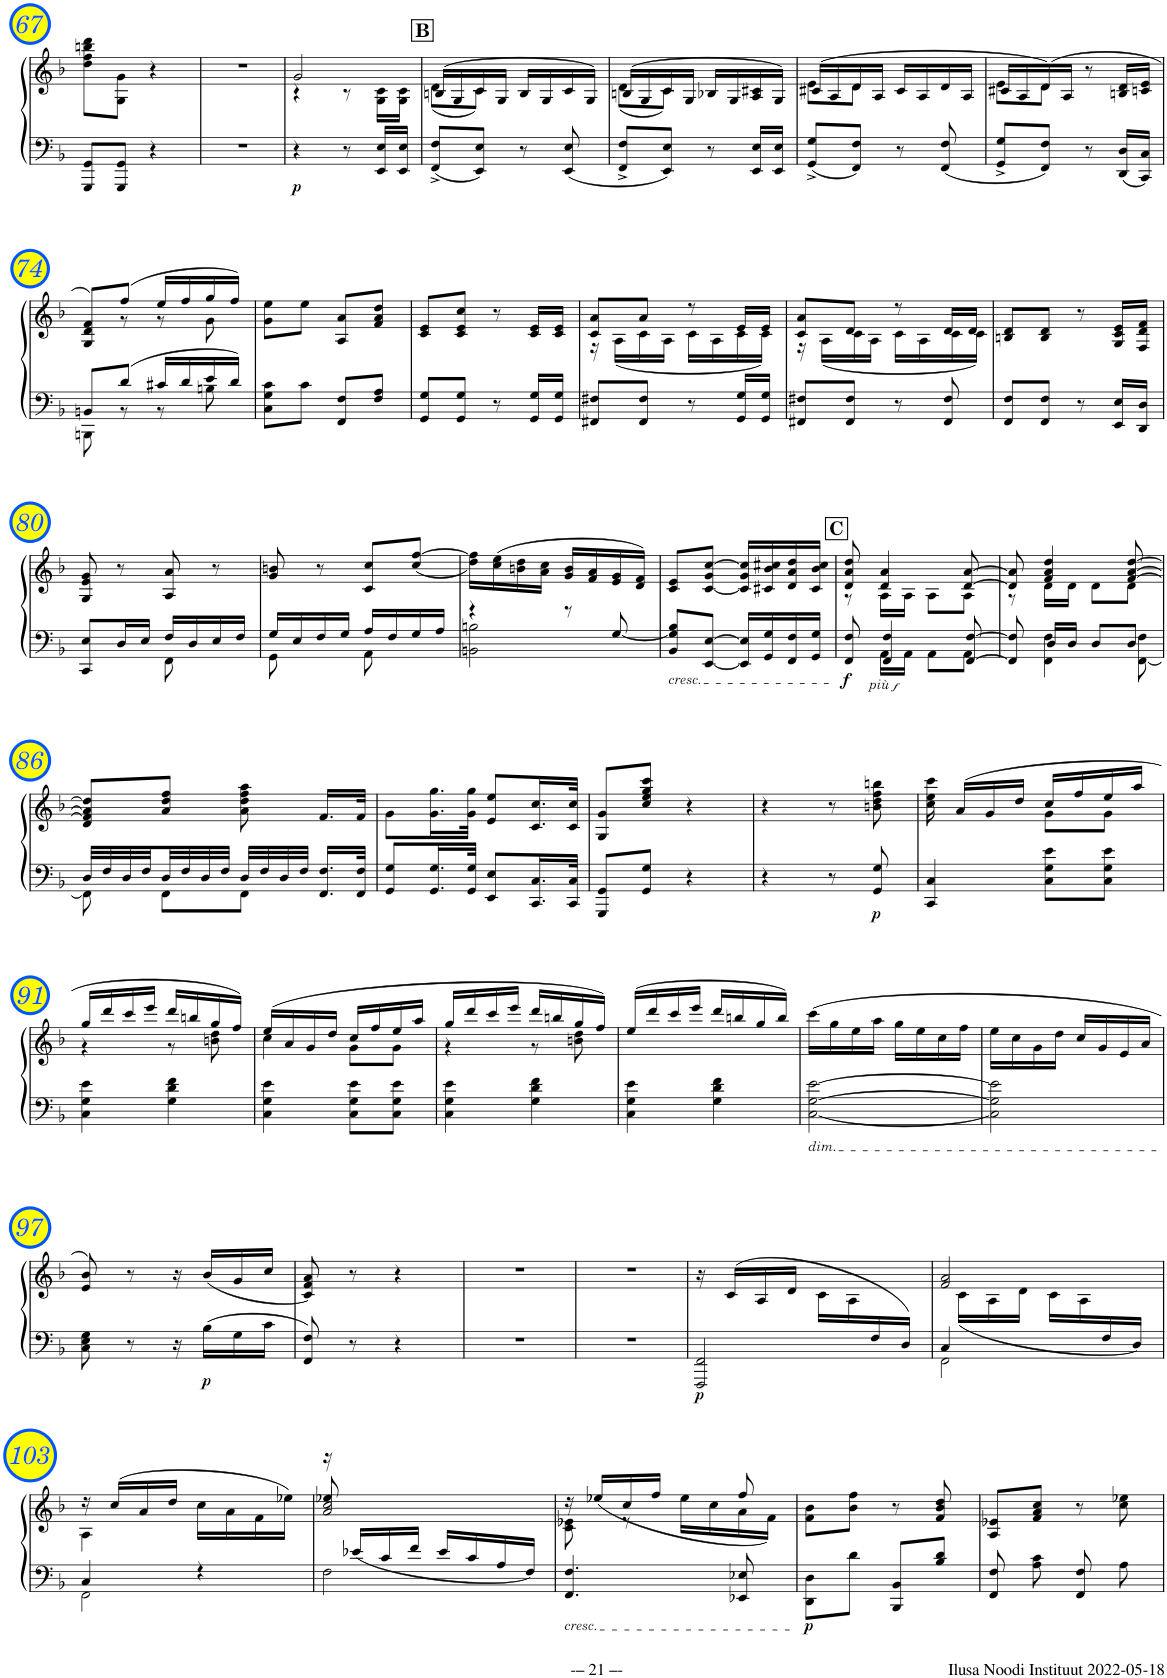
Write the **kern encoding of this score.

**kern	**kern	**dynam
*part1	*part1	*part1
*staff2	*staff1	*staff1/2
*I"Piano	*	*
*I'Pno	*	*
!!LO:PB:g=z
*clefF4	*clefG2	*
*k[b-]	*k[b-]	*
*M2/4	*M2/4	*
=67	=67	=67
8GGG/ 8GG/L	8dd\ 8ff\ 8bbn\ 8ddd\L	.
8GGG/ 8GG/J	8G\ 8g\J	.
4r	4r	.
=68	=68	=68
2r	2r	.
=69	=69	=69
*	*^	*
!	!	!	!LO:DY:b=2
4r	2g/	4r	p
8r	.	8r	.
16EE/ 16E/LL	.	16G\ 16c\LL	.
16EE/ 16E/JJ	.	16G\ 16c\JJ	.
!!LO:REH:place=s1:a:B:cj:fs=14:t=B	!!
=70	=70	=70	=70
8FF/^ 8F/^L	(16Bn/LL	(8d\L	.
.	16G/	.	.
8EE/ 8E/J	16c/	8c\J)	.
.	16G/JJ	.	.
8r	16B/LL	4ryy	.
.	16G/	.	.
8EE/ 8E/	16c/	.	.
.	16G/JJ)	.	.
=71	=71	=71	=71
8FF/^ 8F/^L	(16Bn/LL	(8d\L	.
.	16G/	.	.
8EE/ 8E/J	16c/	8c\J)	.
.	16G/JJ	.	.
8r	16B-X/LL	4ryy	.
.	16G/	.	.
16EE/ 16E/LL	16A/ 16c#X/	.	.
16EE/ 16E/JJ	16G/JJ)	.	.
=72	=72	=72	=72
8GG/^ 8G/^L	(16c#X/LL	8e\L	.
.	16A/	.	.
8FF/ 8F/J	16d/	8d\J	.
.	16A/JJ	.	.
8r	16c#/LL	4ryy	.
.	16A/	.	.
8FF/ 8F/	16d/	.	.
.	16A/JJ	.	.
=73	=73	=73	=73
8GG/^ 8G/^L	16c#X/LL	8e\L	.
.	16A/	.	.
8FF/ 8F/J	(>16d/)	8d\J	.
.	16A/JJ	.	.
8r	8r	4ryy	.
16DD/ 16D/LL	16Bn/ 16d/LL	.	.
16CC/ 16C/JJ	16cn/ 16e/JJ	.	.
!!LO:LB:g=z	!!
=74	=74	=74	=74
*^	*	*	*
8BBn/L	8BBBn\	8G/ 8d/ 8f/L)	8ryy	.
8d/J	8r	(8ff/J	8r	.
16c#X/LL	8r	16ee/LL	8r	.
16d/	.	16ff/	.	.
16e/	8Bn\	16gg/	8g\	.
16d/JJ	.	16ff/JJ)	.	.
*v	*v	*	*	*
*	*v	*v	*
=75	=75	=75
8C\ 8G\ 8c\L	8g\ 8ee\L	.
8c\J	8ee\J	.
8FF/ 8F/L	8A/ 8a/L	.
8F/ 8A/J	8f/ 8a/ 8dd/J	.
=76	=76	=76
8GG/ 8G/L	8c/ 8e/L	.
8GG/ 8G/J	8c/ 8e/ 8cc/J	.
8r	8r	.
16GG/ 16G/LL	16c/ 16e/LL	.
16GG/ 16G/JJ	16c/ 16e/JJ	.
=77	=77	=77
*	*^	*
8FF#X/ 8F#X/L	8c/ 8a/L	16r	.
.	.	(16A\LL	.
8FF#/ 8F#/J	8a/J	16c\	.
.	.	16A\JJ	.
8r	8r	16c\LL	.
.	.	16A\	.
16GG/ 16G/LL	16e/LL	16c\	.
16GG/ 16G/JJ	16e/JJ	16c\JJ)	.
=78	=78	=78	=78
8FF#X/ 8F#X/L	8c/ 8a/L	16r	.
.	.	(16A\LL	.
8FF#/ 8F#/J	8d/J	16c\	.
.	.	16A\JJ	.
8r	8r	16c\LL	.
.	.	16A\	.
8FF#/ 8F#/	16d/LL	16c\	.
.	16d/JJ	16c\JJ)	.
*	*v	*v	*
=79	=79	=79
8FF/ 8F/L	8Bn/ 8d/L	.
8FF/ 8F/J	8B/ 8d/J	.
8r	8r	.
16EE/ 16E/LL	16G/ 16c/ 16e/LL	.
16DD/ 16D/JJ	16F/ 16d/ 16f/JJ	.
!!LO:LB:g=z
=80	=80	=80
*^	*	*
8CC/ 8E/L	4ryy	8G/ 8e/ 8g/	.
16D/L	.	8r	.
16E/JJ	.	.	.
16F/LL	8FF\	8A/ 8a/	.
16D/	.	.	.
16E/	8ryy	8r	.
16F/JJ	.	.	.
=81	=81	=81	=81
16G/LL	8GG\	8g/ 8bn/	.
16E/	.	.	.
16F/	8ryy	8r	.
16G/JJ	.	.	.
16A/LL	8AA\	8c/ 8cc/L	.
16F/	.	.	.
16G/	8ryy	(<8cc/ [8ff/J	.
16A/JJ	.	.	.
=82	=82	=82	=82
4r	2BBn\ 2Bn\	16dd\ 16ff\]LL)	.
.	.	(16cc\ 16ee\	.
.	.	16bn\ 16dd\	.
.	.	16a\ 16cc\JJ	.
8r	.	16g/ 16b/LL	.
.	.	16f/ 16a/	.
[<8G/	.	16e/ 16g/	.
.	.	16d/ 16f/JJ)	.
*v	*v	*	*
=83	=83	=83
!LO:TX:b:i:t=cresc.	!	!
8BB-/ 8G/] 8B-/L	8c/ 8e/L	.
[8EE/ [8E/J	[8c/ 8g/ [8cc/J	.
16EE/] 16E/]LL	16c/] 16g/ 16cc/]LL	.
16GG/ 16G/	16c#X/ 16b-/ 16cc#X/	.
16FF/ 16F/	16d/ 16a/ 16dd/	.
16GG/ 16G/JJ	16c#/ 16b-/ 16cc#/JJ	.
!!LO:REH:place=s1:a:B:cj:fs=14:t=C
=84	=84	=84
*^	*^	*
!	!	!	!	!LO:DY:b=2
8FF/ 8F/	8ryy	8d/ 8a/ 8dd/	8r	f
!	!	!	!	!LO:DY:b=2
!	!	!	!	!LO:DY:n=1:b=2
4FF/ 4F/	16AA\LL	4d/ 4a/	16A\LL	other-dynamics f
.	16AA\JJ	.	16A\JJ	.
.	8AA\L	.	8A\L	.
[8FF/ [8F/	8AA\J	[8d/ [8a/	8A\J	.
=85	=85	=85	=85	=85
8FF/] 8F/]	8ryy	8d/] 8a/]	8r	.
4FF\ 4F\	16D/LL	4f/ 4a/ 4dd/	16d\LL	.
.	16D/JJ	.	16d\JJ	.
.	8D/L	.	8d\L	.
[8FF\ 8F\	8D/J	[8f/ [8a/ [8dd/	8d\J	.
*	*	*v	*v	*
!!LO:LB:g=z
=86	=86	=86	=86
32D/LLL	8FF\]	8d/ 8f/] 8a/] 8dd/]L	.
32F/	.	.	.
32D/	.	.	.
32F/	.	.	.
32D/	8FF\L	8a/ 8dd/ 8ff/J	.
32F/	.	.	.
32D/	.	.	.
32F/JJJ	.	.	.
32D/LLL	8FF\J	8a\ 8dd\ 8ff\ 8aa\	.
32F/	.	.	.
32D/	.	.	.
32F/JJJ	.	.	.
16.FF/ 16.F/LL	8ryy	16.f/LL	.
32FF/ 32F/JJk	.	32f/JJk	.
*v	*v	*	*
=87	=87	=87
8GG/ 8G/L	8g\L	.
16.GG/ 16.G/L	16.g\ 16.gg\L	.
32GG/ 32G/JJk	32g\ 32gg\JJk	.
8EE/ 8E/L	8e/ 8ee/L	.
16.CC/ 16.C/L	16.c/ 16.cc/L	.
32CC/ 32C/JJk	32c/ 32cc/JJk	.
=88	=88	=88
8GGG/ 8GG/L	8G/ 8g/L	.
8GG/ 8G/J	8cc/ 8ee/ 8gg/ 8ccc/J	.
4r	4r	.
=89	=89	=89
4r	4r	.
8r	8r	.
!	!	!LO:DY:b=2
8GG/ 8G/	8bn\ 8dd\ 8ff\ 8bbn\	p
=90	=90	=90
*	*^	*
4CC/ 4C/	16cc\ 16ee\ 16ccc\	8ryy	.
.	(16a/LL	.	.
.	16g/	8ryy	.
.	16dd/JJ	.	.
8C\ 8G\ 8e\L	16cc/LL	8g\L	.
.	16ff/	.	.
8C\ 8G\ 8e\J	16ee/	8g\J	.
.	16aa/JJ	.	.
!!LO:LB:g=z	!!
=91	=91	=91	=91
4C\ 4G\ 4e\	16gg/LL	4r	.
.	16ddd/	.	.
.	16ccc/	.	.
.	16eee/JJ	.	.
4G\ 4d\ 4f\	16ddd/LL	8r	.
.	16bbn/	.	.
.	16gg/	8bn\ 8dd\	.
.	16ff/JJ)	.	.
=92	=92	=92	=92
4C\ 4G\ 4e\	(16ee/LL	4cc\	.
.	16a/	.	.
.	16g/	.	.
.	16dd/JJ	.	.
8C\ 8G\ 8e\L	16cc/LL	8g\L	.
.	16ff/	.	.
8C\ 8G\ 8e\J	16ee/	8g\J	.
.	16aa/JJ	.	.
=93	=93	=93	=93
4C\ 4G\ 4e\	16gg/LL	4r	.
.	16ddd/	.	.
.	16ccc/	.	.
.	16eee/JJ	.	.
4G\ 4d\ 4f\	16ddd/LL	8r	.
.	16bbn/	.	.
.	16gg/	8bn\ 8dd\	.
.	16ff/JJ)	.	.
*	*v	*v	*
=94	=94	=94
4C\ 4G\ 4e\	(>16ee/LL	.
.	16ddd/	.
.	16ccc/	.
.	16eee/JJ	.
4G\ 4d\ 4f\	16ddd/LL	.
.	16bbn/	.
.	16gg/	.
.	16bb/JJ)	.
=95	=95	=95
!LO:TX:b:i:t=dim.	!	!
[2C\ [2G\ [2e\	(16ccc\LL	.
.	16gg\	.
.	16ee\	.
.	16aa\JJ	.
.	16gg\LL	.
.	16ee\	.
.	16cc\	.
.	16ff\JJ	.
=96	=96	=96
2C\] 2G\] 2e\]	16ee\LL	.
.	16cc\	.
.	16g\	.
.	16dd\JJ	.
.	16cc/LL	.
.	16g/	.
.	16e/	.
.	16a/JJ	.
!!LO:LB:g=z
=97	=97	=97
8C\ 8E\ 8G\	8e/ 8b-/)	.
8r	8r	.
16r	16r	.
!	!	!LO:DY:b=2
16B-\LL	(16b-/LL	p
16G\	16g/	.
16c\JJ	16cc/JJ	.
=98	=98	=98
8FF/ 8F/	8c/ 8f/ 8a/)	.
8r	8r	.
4r	4r	.
=99	=99	=99
2r	2r	.
=100	=100	=100
2r	2r	.
=101	=101	=101
*^	*	*
!	!	!	!LO:DY:b=2
4.ryy	2FFF/ 2FF/	16r	p
.	.	(16c/LL	.
.	.	16A/	.
.	.	16d/JJ	.
.	.	16c\LL	.
.	.	16A\	.
16F/	.	8ryy	.
16D/JJ)	.	.	.
=102	=102	=102	=102
*	*^	*^	*
4.ryy	4C/	2FF\	2f/ 2a/	16ryy	.
.	.	.	.	(16c\LL	.
.	.	.	.	16A\	.
.	.	.	.	16d\JJ	.
.	4ryy	.	.	16c\LL	.
.	.	.	.	16A\	.
16F/	.	.	.	8ryy	.
16D/JJ)	.	.	.	.	.
*	*v	*v	*	*	*
!!LO:LB:g=z	!!
=103	=103	=103	=103	=103
4C/	2FF\	16r	4A\	.
.	.	(16cc/LL	.	.
.	.	16a/	.	.
.	.	16dd/JJ	.	.
4r	.	16cc\LL	4ryy	.
.	.	16a\	.	.
.	.	16f\	.	.
.	.	16ee-X\JJ)	.	.
=104	=104	=104	=104	=104
*	*	*	*^	*
16ryy	2F\	2a/ 2cc/	16r	8ee-X/	.
16e-X/LL	.	.	4..ryy	.	.
16c/	.	.	.	4.ryy	.
16f/JJ	.	.	.	.	.
16e-/LL	.	.	.	.	.
16c/	.	.	.	.	.
16A/	.	.	.	.	.
16F/JJ	.	.	.	.	.
*v	*v	*	*	*	*
*	*	*v	*v	*
=105	=105	=105	=105
!LO:TX:b:i:t=cresc.	!	!	!
4.FF/ 4.F/	16r	8c\ 8e-X\	.
.	(<16ee-X/LL	.	.
.	16cc/	8r	.
.	16ff/JJ	.	.
.	16ee-\LL	8ryy	.
.	16cc\	.	.
8EE-X/ 8E-X/	16a\	8ff/	.
.	16f\JJ)	.	.
*	*v	*v	*
=106	=106	=106
!	!	!LO:DY:b=2
8DD\ 8D\L	8f\ 8b-\L	p
8d\J	8b-\ 8ff\J	.
8BBB-/ 8BB-/L	8r	.
8B-/ 8d/J	8f/ 8b-/ 8dd/	.
=107	=107	=107
8FF/ 8F/	8A/ 8e-X/L	.
8A\ 8c\	8f/ 8a/ 8cc/J	.
8FF/ 8F/	8r	.
8A\	8cc\ 8ee-X\	.
=	=	=
*-	*-	*-
